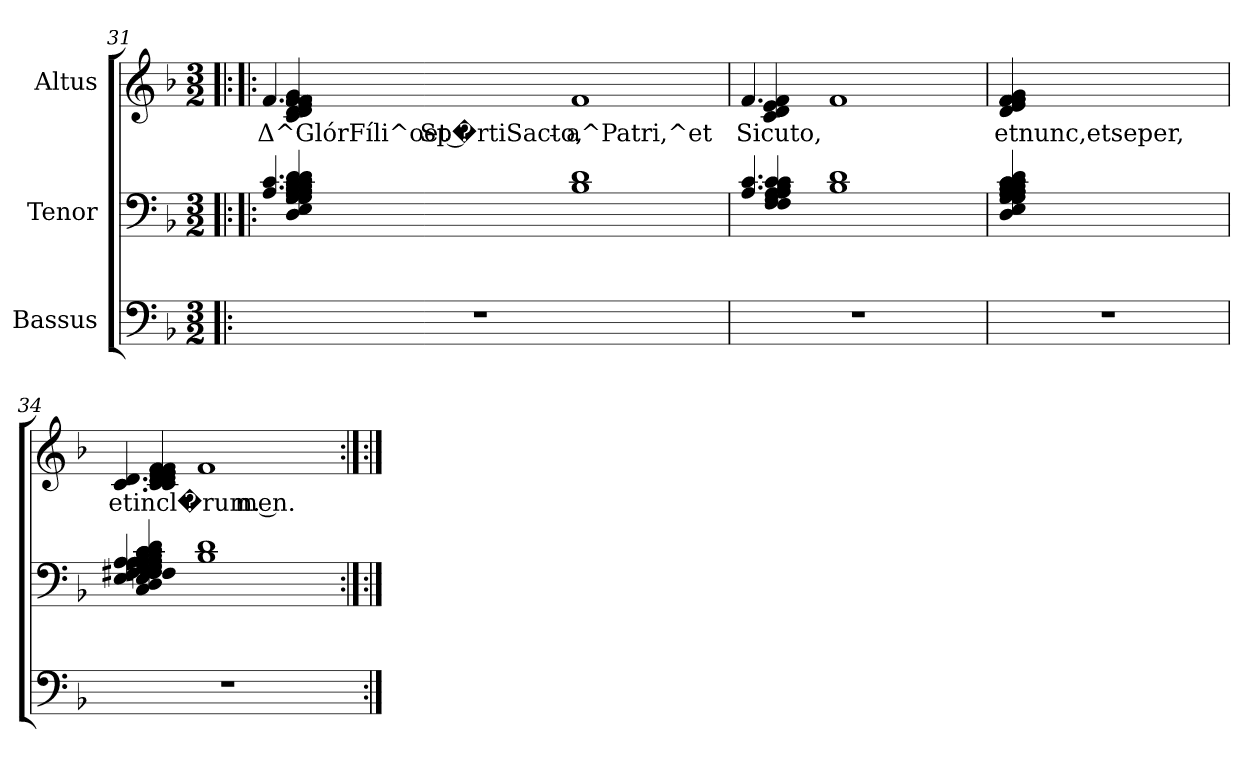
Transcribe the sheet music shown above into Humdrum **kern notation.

**kern	**kern	**kern	**text
*part3	*part2	*part1	*part1
*staff3	*staff2	*staff1	*staff1
*I"Bassus	*I"Tenor	*I"Altus	*
!!LO:PB:g=z
*clefF4	*clefF4	*clefG2	*
*k[b-]	*k[b-]	*k[b-]	*
*F:	*F:	*F:	*
*M3/2	*M3/2	*M3/2	*
=31	=31!|:	=31!|:	=31!|:
*	*^	*^	*
!	!	!	!	!	!LO:LY:b:cj
1.r	(>4.c/ 4.A/	(>4d/ 4d/ 4c/ 4c/ 4c/ 4c/ 4c/ 4c/ 4c/ 4B-/ 4B-/ 4B-/ 4B-/ 4B-/ 4A/ 4A/ 4A/ 4A/ 4A/ 4A/ 4G/ 4G/ 4G/ 4E/ 4D/ 4A/	4.f/	(>4g/ 4f/ 4f/ 4f/ 4f/ 4f/ 4f/ 4f/ 4e/ 4d/ 4d/ 4c/ 4f/	Δ^GlórFíli^oet Sp�rtiSacto,-
.	.	8ryy	.	8ryy	.
!	!	!	!	!	!LO:LY:b:cj
.	1d 1B-	1ryy	1f	1ryy	-a^Patri,^et
.	8ryy	8ryy	8ryy	8ryy	.
=32	=32	=32	=32	=32	=32
!	!	!	!	!	!LO:LY:b:cj
1.r	4.c/ 4.A/	(>4c/ 4c/ 4B-/ 4A/ 4A/ 4G/ 4F/ 4F/	4.f/	(>(>4f/ 4e/ 4d/ 4c/	Sicuto,-
.	.	8ryy	.	8ryy	.
!	!	!	!	!	!LO:LY:b:cj
.	1d 1B-	1ryy	1f	1ryy	-
.	8ryy	8ryy	8ryy	8ryy	.
!!LO:LB:g=z
=33	=33	=33	=33	=33	=33
!	!	!	!	!	!LO:LY:b:cj
*	*v	*v	*	*	*
*	*	*v	*v	*
1.r	(>(>4d/ 4c/ 4c/ 4c/ 4c/ 4B-/ 4B-/ 4B-/ 4A/ 4A/ 4A/ 4G/ 4G/ 4E/ 4D/ 4A/	(>4g/ 4f/ 4f/ 4f/ 4f/ 4e/ 4d/ 4f/	etnunc,etseper,
.	1ryy	1ryy	.
.	4ryy	4ryy	.
=34	=34	=34	=34
*	*^	*^	*
!	!	!	!	!	!LO:LY:b:cj
1.r	4.A/ 4.A/ 4.E/ 4.F#X/	(>(>(>4d/ 4c/ 4c/ 4c/ 4c/ 4B-/ 4B-/ 4A/ 4A/ 4A/ 4A/ 4A/ 4G/ 4G/ 4G/ 4F/ 4F/ 4F/ 4F/ 4E/ 4D/ 4C/	(>4.c/ 4.d/	(>(>(>4f/ 4f/ 4f/ 4e/ 4e/ 4e/ 4d/ 4d/ 4d/ 4c/ 4c/	etincl�rum. men.
.	.	8ryy	.	8ryy	.
!	!	!	!	!	!LO:LY:b:cj
.	1d 1B-	1ryy	1f	1ryy	.
.	8ryy	8ryy	8ryy	8ryy	.
*	*v	*v	*	*	*
*	*	*v	*v	*
=	=:|!	=:|!	=:|!
*-	*-	*-	*-
